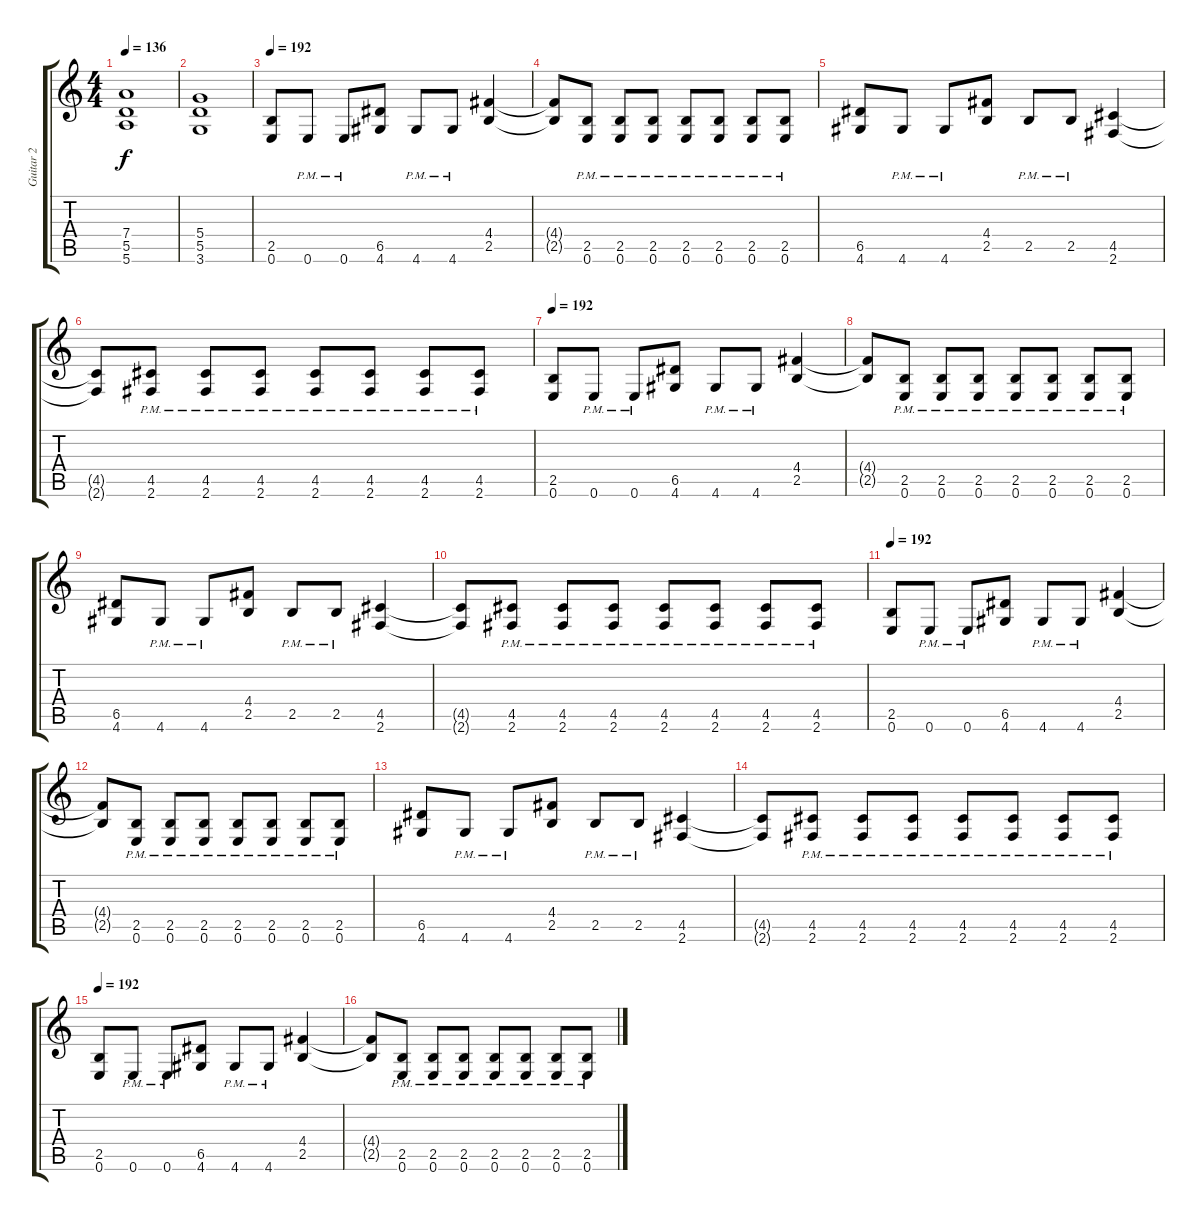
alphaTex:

\track ("Guitar 2" "Guitar 2") {instrument distortionguitar}
\staff {score tabs}
\tuning (E4 B3 G3 D3 A2 E2) {hide}
\ts (4 4)
\tempo 136
\clef g2
\ks c
(7.4 5.5 5.6).1{dy f} |
(5.4 5.5 3.6).1 |
\tempo 192
(2.5 0.6).8 0.6{pm}.8 0.6{pm}.8 (6.5 4.6).8 4.6{pm}.8 4.6{pm}.8 (4.4 2.5).4 |
(4.4{t} 2.5{t}).8 (2.5{pm} 0.6{pm}).8 (2.5{pm} 0.6{pm}).8 (2.5{pm} 0.6{pm}).8 (2.5{pm} 0.6{pm}).8 (2.5{pm} 0.6{pm}).8 (2.5{pm} 0.6{pm}).8 (2.5{pm} 0.6{pm}).8 |
(6.5 4.6).8 4.6{pm}.8 4.6{pm}.8 (4.4 2.5).8 2.5{pm}.8 2.5{pm}.8 (4.5 2.6).4 |
(4.5{t} 2.6{t}).8 (4.5{pm} 2.6{pm}).8 (4.5{pm} 2.6{pm}).8 (4.5{pm} 2.6{pm}).8 (4.5{pm} 2.6{pm}).8 (4.5{pm} 2.6{pm}).8 (4.5{pm} 2.6{pm}).8 (4.5{pm} 2.6{pm}).8 |
\tempo 192
(2.5 0.6).8 0.6{pm}.8 0.6{pm}.8 (6.5 4.6).8 4.6{pm}.8 4.6{pm}.8 (4.4 2.5).4 |
(4.4{t} 2.5{t}).8 (2.5{pm} 0.6{pm}).8 (2.5{pm} 0.6{pm}).8 (2.5{pm} 0.6{pm}).8 (2.5{pm} 0.6{pm}).8 (2.5{pm} 0.6{pm}).8 (2.5{pm} 0.6{pm}).8 (2.5{pm} 0.6{pm}).8 |
(6.5 4.6).8 4.6{pm}.8 4.6{pm}.8 (4.4 2.5).8 2.5{pm}.8 2.5{pm}.8 (4.5 2.6).4 |
(4.5{t} 2.6{t}).8 (4.5{pm} 2.6{pm}).8 (4.5{pm} 2.6{pm}).8 (4.5{pm} 2.6{pm}).8 (4.5{pm} 2.6{pm}).8 (4.5{pm} 2.6{pm}).8 (4.5{pm} 2.6{pm}).8 (4.5{pm} 2.6{pm}).8 |
\tempo 192
(2.5 0.6).8 0.6{pm}.8 0.6{pm}.8 (6.5 4.6).8 4.6{pm}.8 4.6{pm}.8 (4.4 2.5).4 |
(4.4{t} 2.5{t}).8 (2.5{pm} 0.6{pm}).8 (2.5{pm} 0.6{pm}).8 (2.5{pm} 0.6{pm}).8 (2.5{pm} 0.6{pm}).8 (2.5{pm} 0.6{pm}).8 (2.5{pm} 0.6{pm}).8 (2.5{pm} 0.6{pm}).8 |
(6.5 4.6).8 4.6{pm}.8 4.6{pm}.8 (4.4 2.5).8 2.5{pm}.8 2.5{pm}.8 (4.5 2.6).4 |
(4.5{t} 2.6{t}).8 (4.5{pm} 2.6{pm}).8 (4.5{pm} 2.6{pm}).8 (4.5{pm} 2.6{pm}).8 (4.5{pm} 2.6{pm}).8 (4.5{pm} 2.6{pm}).8 (4.5{pm} 2.6{pm}).8 (4.5{pm} 2.6{pm}).8 |
\tempo 192
(2.5 0.6).8 0.6{pm}.8 0.6{pm}.8 (6.5 4.6).8 4.6{pm}.8 4.6{pm}.8 (4.4 2.5).4 |
(4.4{t} 2.5{t}).8 (2.5{pm} 0.6{pm}).8 (2.5{pm} 0.6{pm}).8 (2.5{pm} 0.6{pm}).8 (2.5{pm} 0.6{pm}).8 (2.5{pm} 0.6{pm}).8 (2.5{pm} 0.6{pm}).8 (2.5{pm} 0.6{pm}).8
